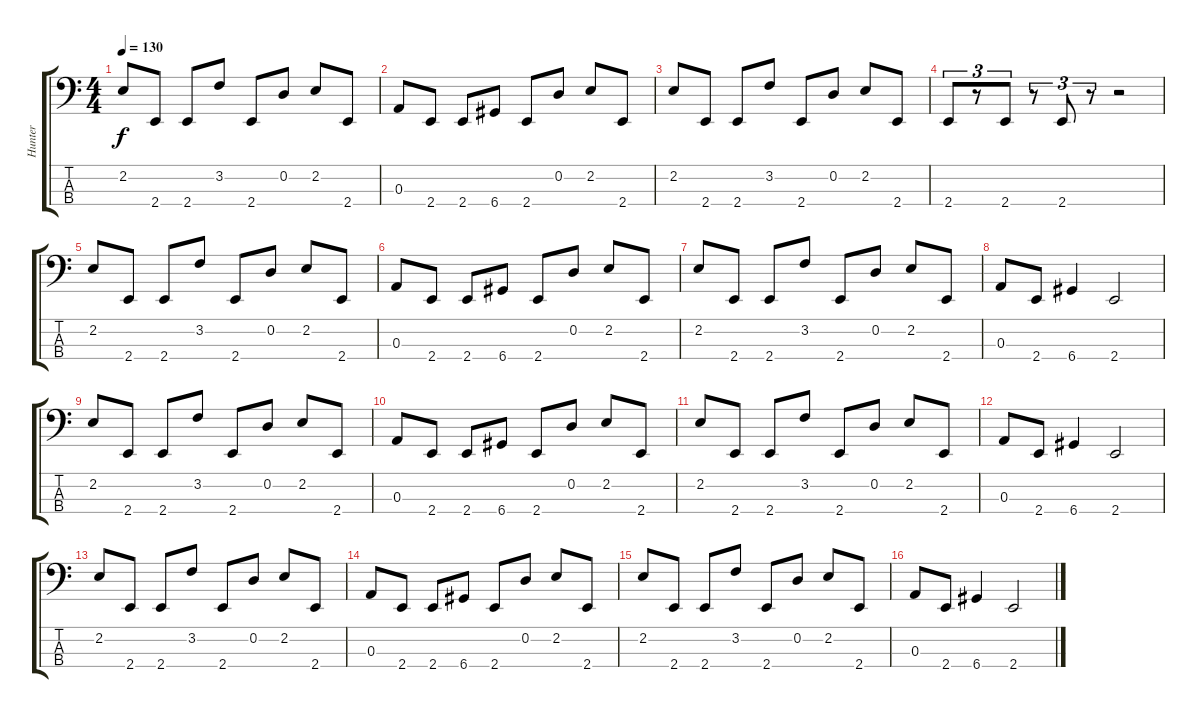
\track ("Hunter" "Hunter") {instrument synthbass2}
\staff {score tabs}
\tuning (G2 D2 A1 D1) {hide}
\ts (4 4)
\tempo 130
\clef f4
\ks c
2.2.8{dy f instrument synthbass2} 2.4.8 2.4.8 3.2.8 2.4.8 0.2.8 2.2.8 2.4.8 |
0.3.8 2.4.8 2.4.8 6.4.8 2.4.8 0.2.8 2.2.8 2.4.8 |
2.2.8 2.4.8 2.4.8 3.2.8 2.4.8 0.2.8 2.2.8 2.4.8 |
2.4.8{tu (3 2)} r.8{tu (3 2)} 2.4.8{tu (3 2)} r.8{tu (3 2)} 2.4.8{tu (3 2)} r.8{tu (3 2)} r.2 |
2.2.8 2.4.8 2.4.8 3.2.8 2.4.8 0.2.8 2.2.8 2.4.8 |
0.3.8 2.4.8 2.4.8 6.4.8 2.4.8 0.2.8 2.2.8 2.4.8 |
2.2.8 2.4.8 2.4.8 3.2.8 2.4.8 0.2.8 2.2.8 2.4.8 |
0.3.8 2.4.8 6.4.4 2.4.2 |
2.2.8 2.4.8 2.4.8 3.2.8 2.4.8 0.2.8 2.2.8 2.4.8 |
0.3.8 2.4.8 2.4.8 6.4.8 2.4.8 0.2.8 2.2.8 2.4.8 |
2.2.8 2.4.8 2.4.8 3.2.8 2.4.8 0.2.8 2.2.8 2.4.8 |
0.3.8 2.4.8 6.4.4 2.4.2 |
2.2.8 2.4.8 2.4.8 3.2.8 2.4.8 0.2.8 2.2.8 2.4.8 |
0.3.8 2.4.8 2.4.8 6.4.8 2.4.8 0.2.8 2.2.8 2.4.8 |
2.2.8 2.4.8 2.4.8 3.2.8 2.4.8 0.2.8 2.2.8 2.4.8 |
0.3.8 2.4.8 6.4.4 2.4.2
